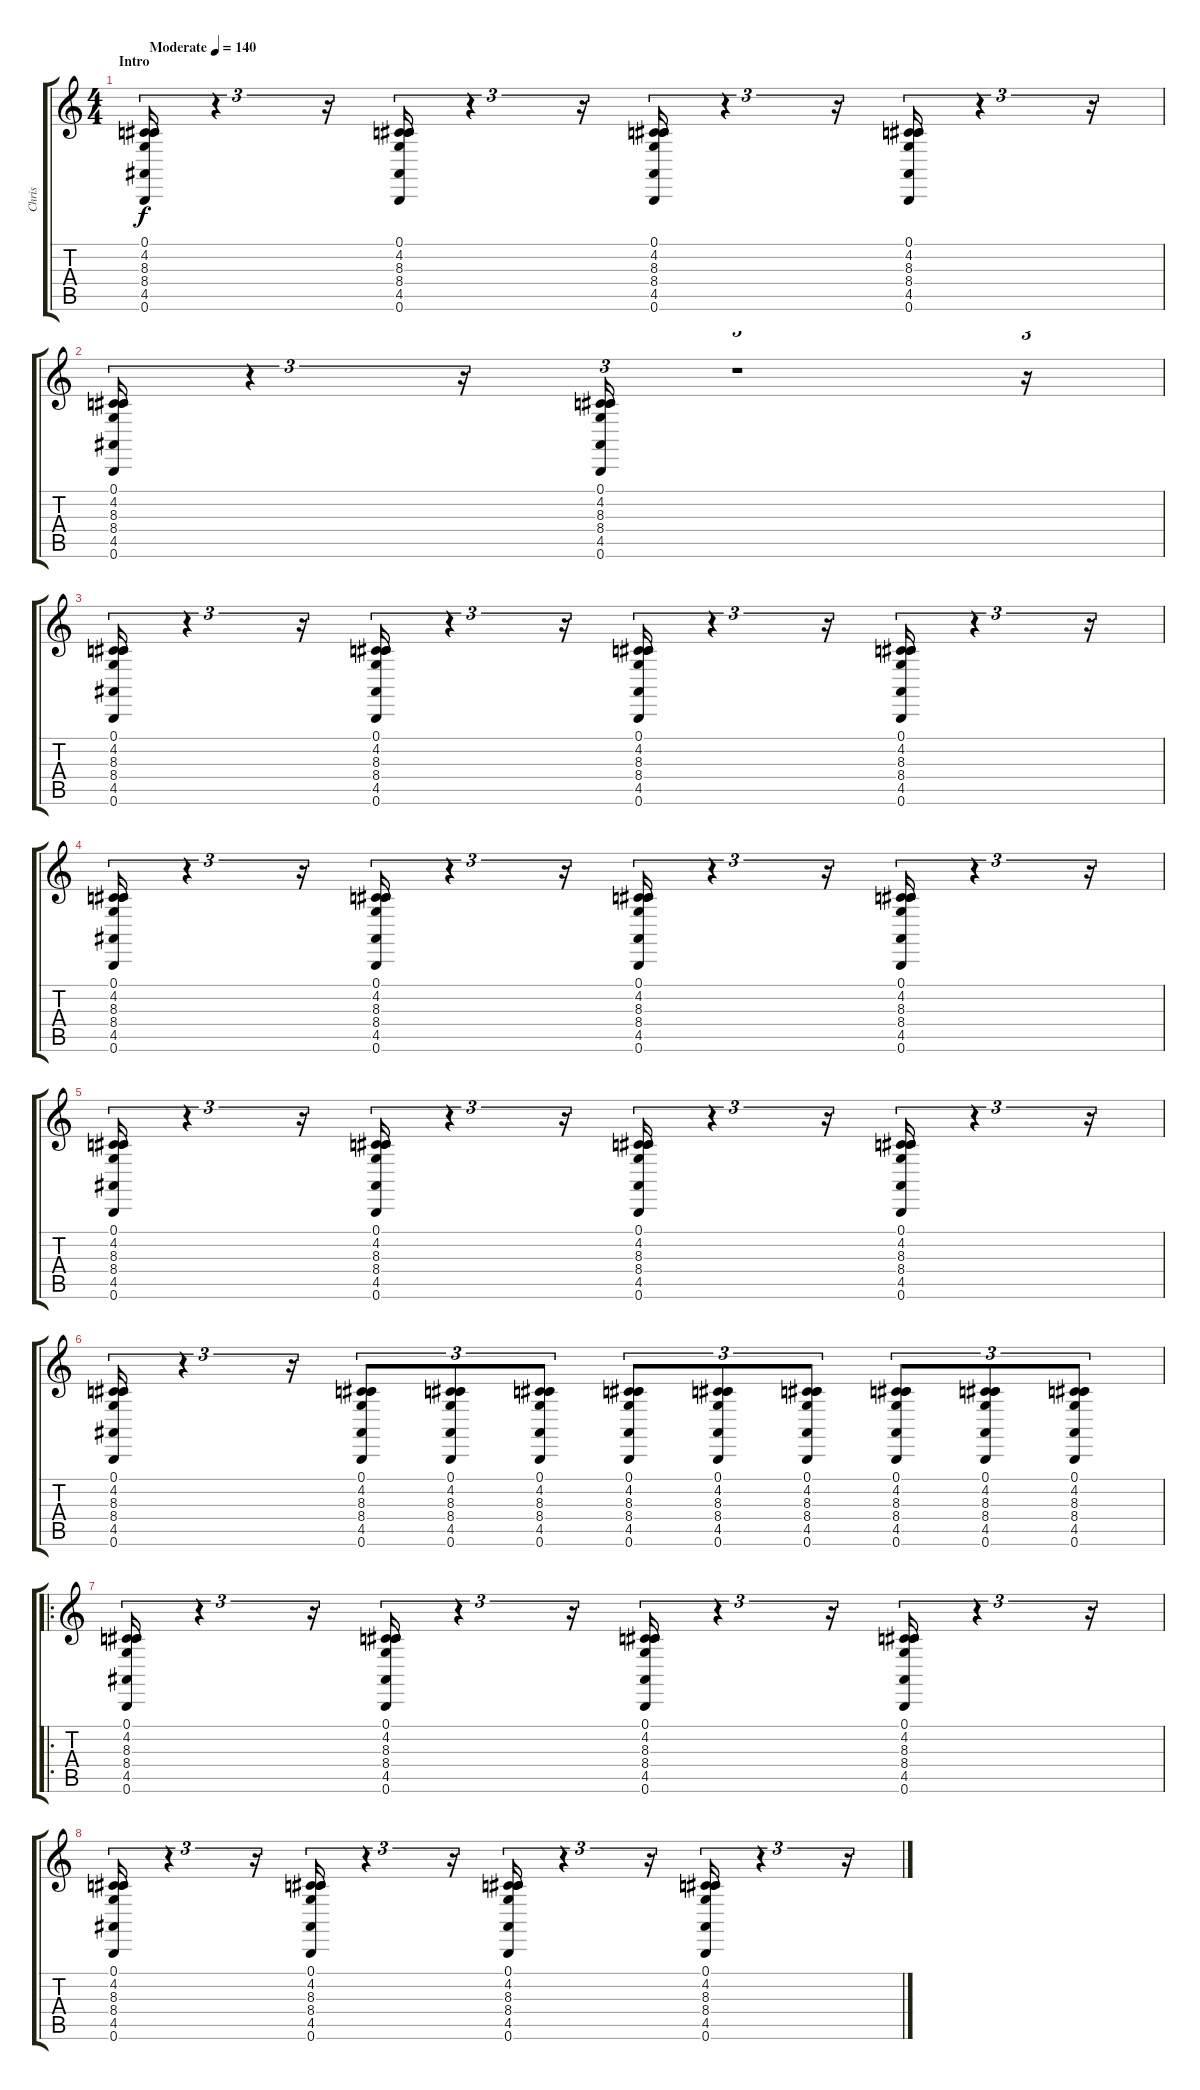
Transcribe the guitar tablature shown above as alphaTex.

\track ("Chris" "Chris") {instrument melodictom}
\staff {score tabs}
\tuning (Db4 Ab3 E3 B2 Gb2 B1) {hide}
\ts (4 4)
\section ("" "Intro")
\tempo (140 "Moderate")
\clef g2
\ks c
(0.1 4.2 8.3 8.4 4.5 0.6).16{tu (3 2) dy f instrument melodictom} r.4{tu (3 2)} r.16{tu (3 2)} (0.1 4.2 8.3 8.4 4.5 0.6).16{tu (3 2)} r.4{tu (3 2)} r.16{tu (3 2)} (0.1 4.2 8.3 8.4 4.5 0.6).16{tu (3 2)} r.4{tu (3 2)} r.16{tu (3 2)} (0.1 4.2 8.3 8.4 4.5 0.6).16{tu (3 2)} r.4{tu (3 2)} r.16{tu (3 2)} |
(0.1 4.2 8.3 8.4 4.5 0.6).16{tu (3 2)} r.4{tu (3 2)} r.16{tu (3 2)} (0.1 4.2 8.3 8.4 4.5 0.6).16{tu (3 2)} r.1{tu (3 2)} r.16{tu (3 2)} |
(0.1 4.2 8.3 8.4 4.5 0.6).16{tu (3 2)} r.4{tu (3 2)} r.16{tu (3 2)} (0.1 4.2 8.3 8.4 4.5 0.6).16{tu (3 2)} r.4{tu (3 2)} r.16{tu (3 2)} (0.1 4.2 8.3 8.4 4.5 0.6).16{tu (3 2)} r.4{tu (3 2)} r.16{tu (3 2)} (0.1 4.2 8.3 8.4 4.5 0.6).16{tu (3 2)} r.4{tu (3 2)} r.16{tu (3 2)} |
(0.1 4.2 8.3 8.4 4.5 0.6).16{tu (3 2)} r.4{tu (3 2)} r.16{tu (3 2)} (0.1 4.2 8.3 8.4 4.5 0.6).16{tu (3 2)} r.4{tu (3 2)} r.16{tu (3 2)} (0.1 4.2 8.3 8.4 4.5 0.6).16{tu (3 2)} r.4{tu (3 2)} r.16{tu (3 2)} (0.1 4.2 8.3 8.4 4.5 0.6).16{tu (3 2)} r.4{tu (3 2)} r.16{tu (3 2)} |
(0.1 4.2 8.3 8.4 4.5 0.6).16{tu (3 2)} r.4{tu (3 2)} r.16{tu (3 2)} (0.1 4.2 8.3 8.4 4.5 0.6).16{tu (3 2)} r.4{tu (3 2)} r.16{tu (3 2)} (0.1 4.2 8.3 8.4 4.5 0.6).16{tu (3 2)} r.4{tu (3 2)} r.16{tu (3 2)} (0.1 4.2 8.3 8.4 4.5 0.6).16{tu (3 2)} r.4{tu (3 2)} r.16{tu (3 2)} |
(0.1 4.2 8.3 8.4 4.5 0.6).16{tu (3 2)} r.4{tu (3 2)} r.16{tu (3 2)} (0.1 4.2 8.3 8.4 4.5 0.6).8{tu (3 2)} (0.1 4.2 8.3 8.4 4.5 0.6).8{tu (3 2)} (0.1 4.2 8.3 8.4 4.5 0.6).8{tu (3 2)} (0.1 4.2 8.3 8.4 4.5 0.6).8{tu (3 2)} (0.1 4.2 8.3 8.4 4.5 0.6).8{tu (3 2)} (0.1 4.2 8.3 8.4 4.5 0.6).8{tu (3 2)} (0.1 4.2 8.3 8.4 4.5 0.6).8{tu (3 2)} (0.1 4.2 8.3 8.4 4.5 0.6).8{tu (3 2)} (0.1 4.2 8.3 8.4 4.5 0.6).8{tu (3 2)} |
\ro
(0.1 4.2 8.3 8.4 4.5 0.6).16{tu (3 2)} r.4{tu (3 2)} r.16{tu (3 2)} (0.1 4.2 8.3 8.4 4.5 0.6).16{tu (3 2)} r.4{tu (3 2)} r.16{tu (3 2)} (0.1 4.2 8.3 8.4 4.5 0.6).16{tu (3 2)} r.4{tu (3 2)} r.16{tu (3 2)} (0.1 4.2 8.3 8.4 4.5 0.6).16{tu (3 2)} r.4{tu (3 2)} r.16{tu (3 2)} |
(0.1 4.2 8.3 8.4 4.5 0.6).16{tu (3 2)} r.4{tu (3 2)} r.16{tu (3 2)} (0.1 4.2 8.3 8.4 4.5 0.6).16{tu (3 2)} r.4{tu (3 2)} r.16{tu (3 2)} (0.1 4.2 8.3 8.4 4.5 0.6).16{tu (3 2)} r.4{tu (3 2)} r.16{tu (3 2)} (0.1 4.2 8.3 8.4 4.5 0.6).16{tu (3 2)} r.4{tu (3 2)} r.16{tu (3 2)}
